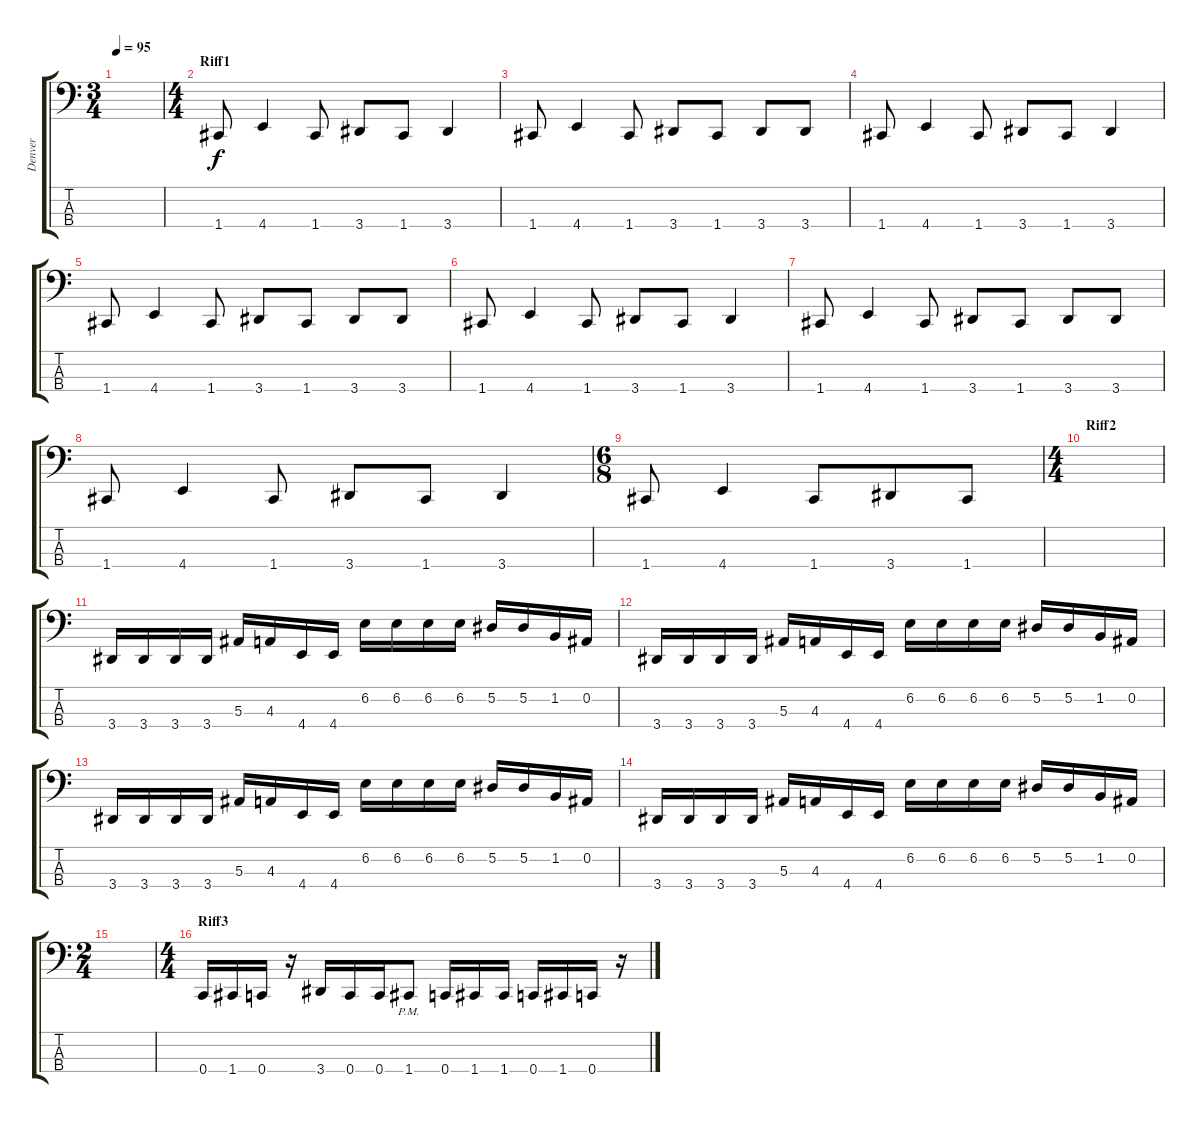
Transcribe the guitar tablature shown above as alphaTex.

\track ("Denver" "Denver") {instrument electricbasspick}
\staff {score tabs}
\tuning (Eb2 Bb1 F1 C1) {hide}
\ts (3 4)
\tempo 95
\clef f4
\ks c
|
\ts (4 4)
\section ("" "Riff1")
1.4.8 4.4.4 1.4.8 3.4.8 1.4.8 3.4.4 |
1.4.8 4.4.4 1.4.8 3.4.8 1.4.8 3.4.8 3.4.8 |
1.4.8 4.4.4 1.4.8 3.4.8 1.4.8 3.4.4 |
1.4.8 4.4.4 1.4.8 3.4.8 1.4.8 3.4.8 3.4.8 |
1.4.8 4.4.4 1.4.8 3.4.8 1.4.8 3.4.4 |
1.4.8 4.4.4 1.4.8 3.4.8 1.4.8 3.4.8 3.4.8 |
1.4.8 4.4.4 1.4.8 3.4.8 1.4.8 3.4.4 |
\ts (6 8)
1.4.8 4.4.4 1.4.8 3.4.8 1.4.8 |
\ts (4 4)
\section ("" "Riff2")
|
3.4.16 3.4.16 3.4.16 3.4.16 5.3.16 4.3.16 4.4.16 4.4.16 6.2.16 6.2.16 6.2.16 6.2.16 5.2.16 5.2.16 1.2.16 0.2.16 |
3.4.16 3.4.16 3.4.16 3.4.16 5.3.16 4.3.16 4.4.16 4.4.16 6.2.16 6.2.16 6.2.16 6.2.16 5.2.16 5.2.16 1.2.16 0.2.16 |
3.4.16 3.4.16 3.4.16 3.4.16 5.3.16 4.3.16 4.4.16 4.4.16 6.2.16 6.2.16 6.2.16 6.2.16 5.2.16 5.2.16 1.2.16 0.2.16 |
3.4.16 3.4.16 3.4.16 3.4.16 5.3.16 4.3.16 4.4.16 4.4.16 6.2.16 6.2.16 6.2.16 6.2.16 5.2.16 5.2.16 1.2.16 0.2.16 |
\ts (2 4)
|
\ts (4 4)
\section ("" "Riff3")
0.4.16 1.4.16 0.4.16 r.16 3.4.16 0.4.16 0.4.16 1.4{pm}.8 0.4.16 1.4.16 1.4.16 0.4.16 1.4.16 0.4.16 r.16
